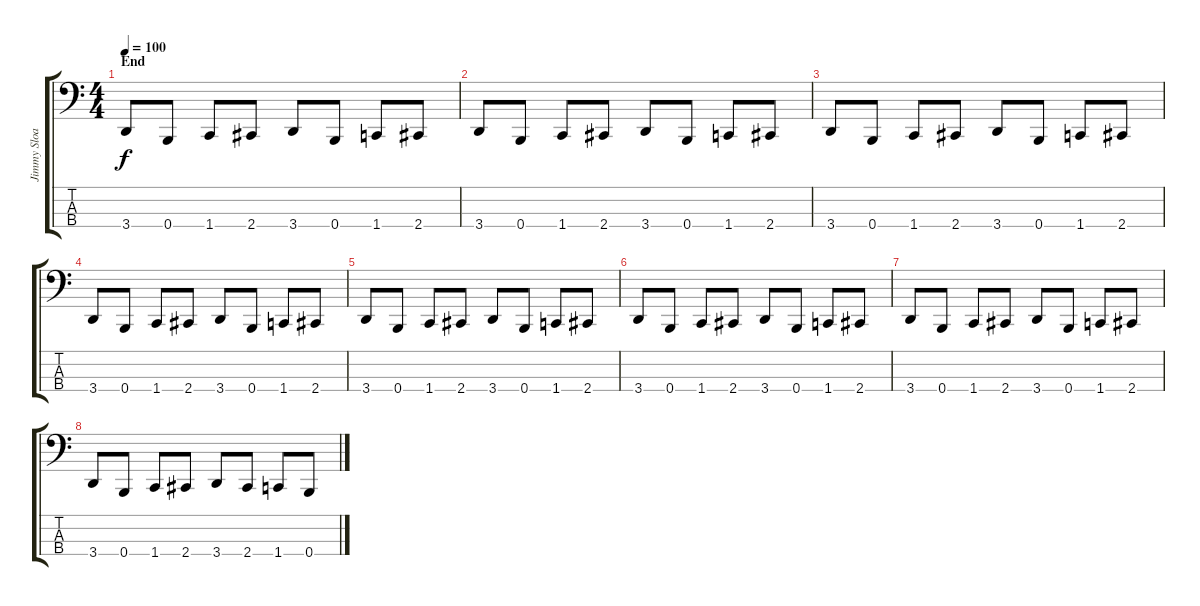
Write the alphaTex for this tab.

\track ("Jimmy Sloas" "Jimmy Sloa") {instrument electricbasspick}
\staff {score tabs}
\tuning (D2 A1 E1 B0) {hide}
\ts (4 4)
\section ("" "End")
\tempo 100
\clef f4
\ks c
3.4.8{dy f} 0.4.8 1.4.8 2.4.8 3.4.8 0.4.8 1.4.8 2.4.8 |
3.4.8 0.4.8 1.4.8 2.4.8 3.4.8 0.4.8 1.4.8 2.4.8 |
3.4.8 0.4.8 1.4.8 2.4.8 3.4.8 0.4.8 1.4.8 2.4.8 |
3.4.8 0.4.8 1.4.8 2.4.8 3.4.8 0.4.8 1.4.8 2.4.8 |
3.4.8 0.4.8 1.4.8 2.4.8 3.4.8 0.4.8 1.4.8 2.4.8 |
3.4.8 0.4.8 1.4.8 2.4.8 3.4.8 0.4.8 1.4.8 2.4.8 |
3.4.8 0.4.8 1.4.8 2.4.8 3.4.8 0.4.8 1.4.8 2.4.8 |
3.4.8 0.4.8 1.4.8 2.4.8 3.4.8 2.4.8 1.4.8 0.4.8
